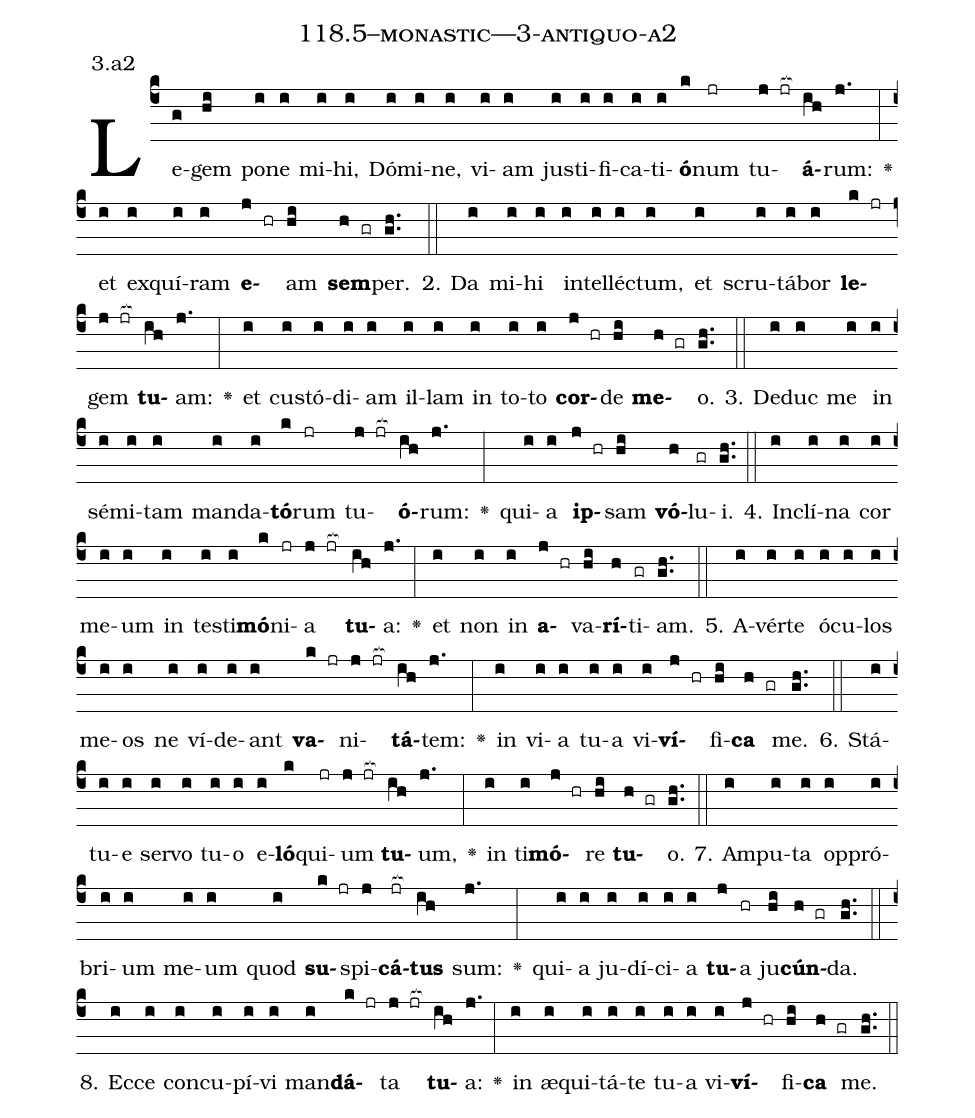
name: 118.5--monastic---3-antiquo-a2;
annotation: 3.a2;
%%
(c4)Le(g)gem(hi) po(i)ne(i) mi(i)hi,(i) Dó(i)mi(i)ne,(i) vi(i)am(i) jus(i)ti(i)fi(i)ca(i)ti(i)<b>ó</b>(k)num(jr) tu(j jr[ocb:1{])<b>á</b>(ih[ocb:0}])rum:(j.) <v>\greheightstar</v>(:) et(i) ex(i)quí(i)ram(i) <b>e</b>(j hr)am(hi) <b>sem</b>(h gr)per.(gh..) (::)
2. Da(i) mi(i)hi(i) in(i)tel(i)léc(i)tum,(i) et(i) scru(i)tá(i)bor(i) <b>le</b>(k jr)gem(j jr[ocb:1{]) <b>tu</b>(ih[ocb:0}])am:(j.) <v>\greheightstar</v>(:) et(i) cus(i)tó(i)di(i)am(i) il(i)lam(i) in(i) to(i)to(i) <b>cor</b>(j hr)de(hi) <b>me</b>(h gr)o.(gh..) (::)
3. De(i)duc(i) me(i) in(i) sé(i)mi(i)tam(i) man(i)da(i)<b>tó</b>(k)rum(jr) tu(j jr[ocb:1{])<b>ó</b>(ih[ocb:0}])rum:(j.) <v>\greheightstar</v>(:) qui(i)a(i) <b>ip</b>(j hr)sam(hi) <b>vó</b>(h)lu(gr)i.(gh..) (::)
4. In(i)clí(i)na(i) cor(i) me(i)um(i) in(i) tes(i)ti(i)<b>mó</b>(k)ni(jr)a(j jr[ocb:1{]) <b>tu</b>(ih[ocb:0}])a:(j.) <v>\greheightstar</v>(:) et(i) non(i) in(i) <b>a</b>(j hr)va(hi)<b>rí</b>(h)ti(gr)am.(gh..) (::)
5. A(i)vér(i)te(i) ó(i)cu(i)los(i) me(i)os(i) ne(i) ví(i)de(i)ant(i) <b>va</b>(k jr)ni(j jr[ocb:1{])<b>tá</b>(ih[ocb:0}])tem:(j.) <v>\greheightstar</v>(:) in(i) vi(i)a(i) tu(i)a(i) vi(i)<b>ví</b>(j hr)fi(hi)<b>ca</b>(h gr) me.(gh..) (::)
6. Stá(i)tu(i)e(i) ser(i)vo(i) tu(i)o(i) e(i)<b>ló</b>(k)qui(jr)um(j jr[ocb:1{]) <b>tu</b>(ih[ocb:0}])um,(j.) <v>\greheightstar</v>(:) in(i) ti(i)<b>mó</b>(j hr)re(hi) <b>tu</b>(h gr)o.(gh..) (::)
7. Am(i)pu(i)ta(i) op(i)pró(i)bri(i)um(i) me(i)um(i) quod(i) <b>su</b>(k jr)spi(j)<b>cá</b>(jr[ocb:1{])<b>tus</b>(ih[ocb:0}]) sum:(j.) <v>\greheightstar</v>(:) qui(i)a(i) ju(i)dí(i)ci(i)a(i) <b>tu</b>(j)a(hr) ju(hi)<b>cún</b>(h gr)da.(gh..) (::)
8. Ec(i)ce(i) con(i)cu(i)pí(i)vi(i) man(i)<b>dá</b>(k jr)ta(j jr[ocb:1{]) <b>tu</b>(ih[ocb:0}])a:(j.) <v>\greheightstar</v>(:) in(i) æ(i)qui(i)tá(i)te(i) tu(i)a(i) vi(i)<b>ví</b>(j hr)fi(hi)<b>ca</b>(h gr) me.(gh..) (::)
